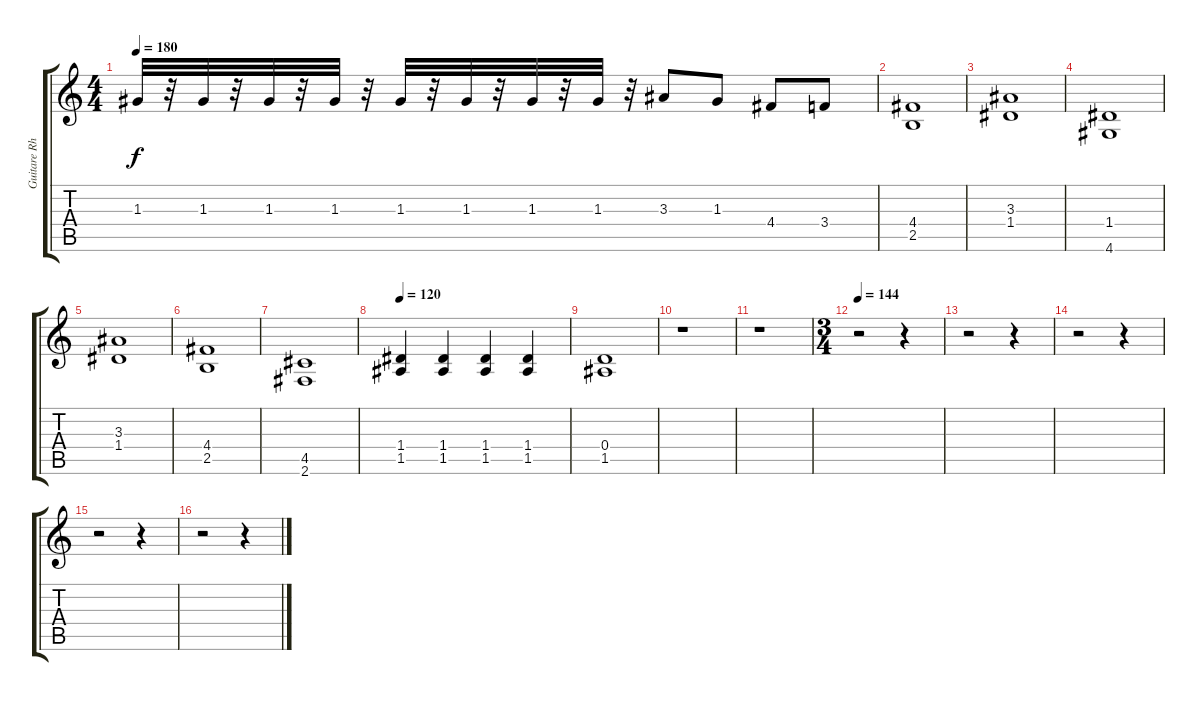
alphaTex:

\track ("Guitare Rhytmique 2" "Guitare Rh") {instrument overdrivenguitar}
\staff {score tabs}
\tuning (E4 B3 G3 D3 A2 E2) {hide}
\ts (4 4)
\tempo 180
\clef g2
\ks c
1.3.32{dy f} r.32 1.3.32 r.32 1.3.32 r.32 1.3.32 r.32 1.3.32 r.32 1.3.32 r.32 1.3.32 r.32 1.3.32 r.32 3.3.8{instrument distortionguitar} 1.3.8 4.4.8 3.4.8 |
(4.4 2.5).1 |
(3.3 1.4).1 |
(1.4 4.6).1 |
(3.3 1.4).1 |
(4.4 2.5).1 |
(4.5 2.6).1 |
\tempo 120
(1.4 1.5).4 (1.4 1.5).4 (1.4 1.5).4 (1.4 1.5).4 |
(0.4 1.5).1 |
r.1 |
r.1 |
\ts (3 4)
\tempo 144
r.2 r.4 |
r.2 r.4 |
r.2 r.4 |
r.2 r.4 |
r.2 r.4
